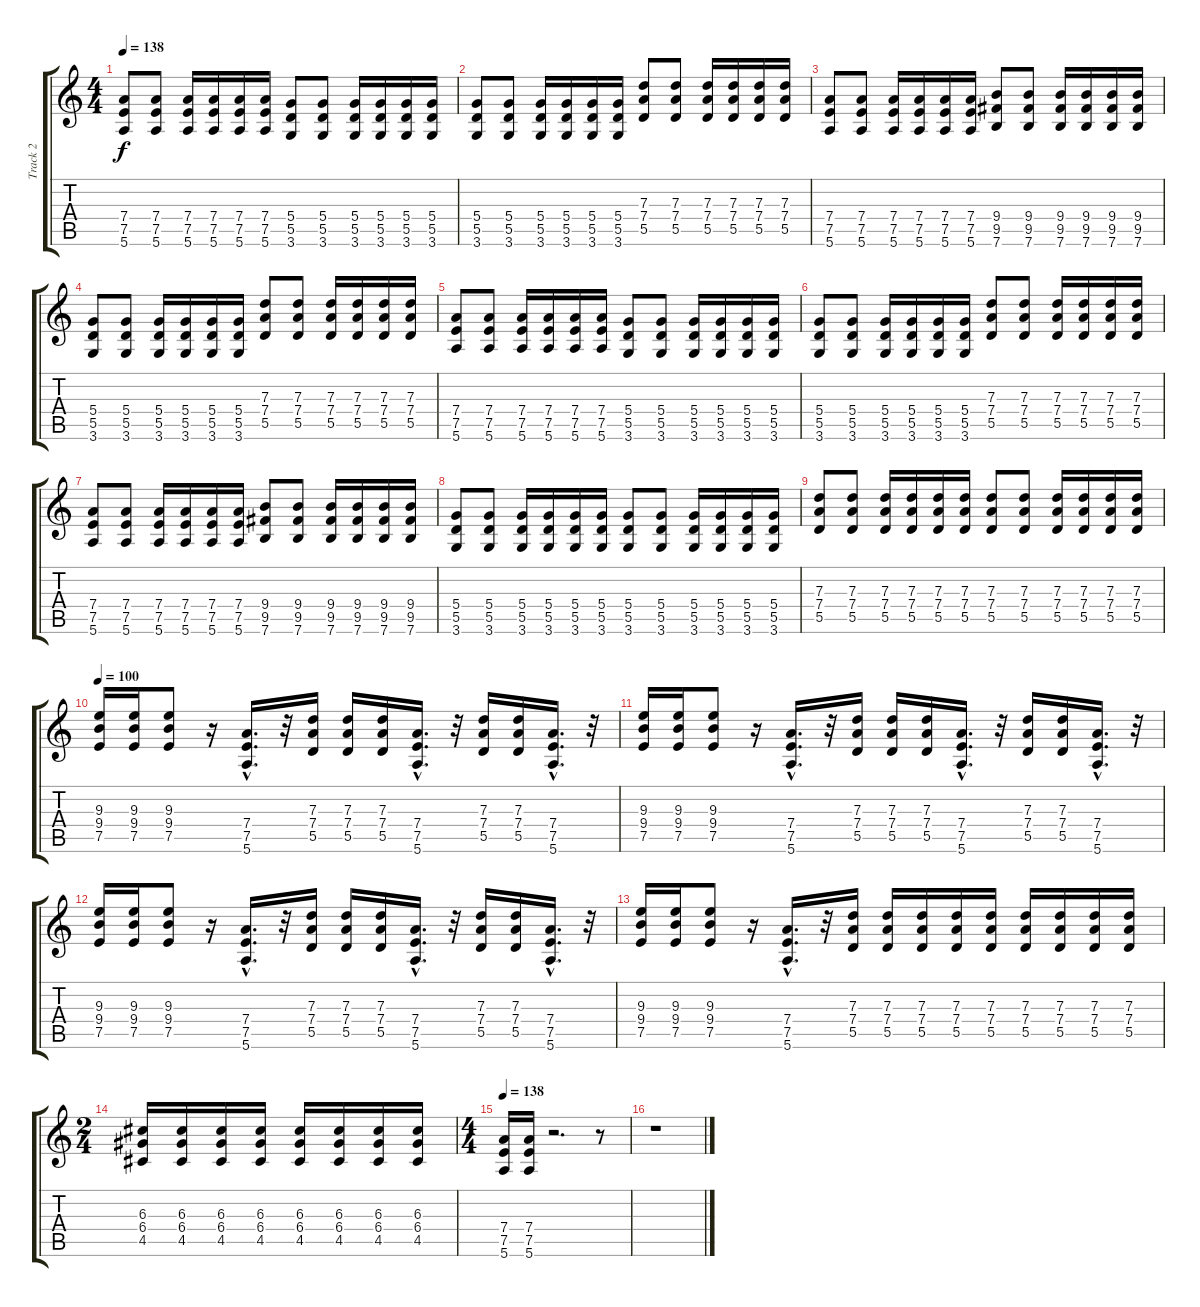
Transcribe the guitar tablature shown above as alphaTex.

\track ("Track 2" "Track 2") {instrument distortionguitar}
\staff {score tabs}
\tuning (E4 B3 G3 D3 A2 E2) {hide}
\ts (4 4)
\tempo 138
\clef g2
\ks c
(7.4 7.5 5.6).8{dy f} (7.4 7.5 5.6).8 (7.4 7.5 5.6).16 (7.4 7.5 5.6).16 (7.4 7.5 5.6).16 (7.4 7.5 5.6).16 (5.4 5.5 3.6).8 (5.4 5.5 3.6).8 (5.4 5.5 3.6).16 (5.4 5.5 3.6).16 (5.4 5.5 3.6).16 (5.4 5.5 3.6).16 |
(5.4 5.5 3.6).8 (5.4 5.5 3.6).8 (5.4 5.5 3.6).16 (5.4 5.5 3.6).16 (5.4 5.5 3.6).16 (5.4 5.5 3.6).16 (7.3 7.4 5.5).8 (7.3 7.4 5.5).8 (7.3 7.4 5.5).16 (7.3 7.4 5.5).16 (7.3 7.4 5.5).16 (7.3 7.4 5.5).16 |
(7.4 7.5 5.6).8 (7.4 7.5 5.6).8 (7.4 7.5 5.6).16 (7.4 7.5 5.6).16 (7.4 7.5 5.6).16 (7.4 7.5 5.6).16 (9.4 9.5 7.6).8 (9.4 9.5 7.6).8 (9.4 9.5 7.6).16 (9.4 9.5 7.6).16 (9.4 9.5 7.6).16 (9.4 9.5 7.6).16 |
(5.4 5.5 3.6).8 (5.4 5.5 3.6).8 (5.4 5.5 3.6).16 (5.4 5.5 3.6).16 (5.4 5.5 3.6).16 (5.4 5.5 3.6).16 (7.3 7.4 5.5).8 (7.3 7.4 5.5).8 (7.3 7.4 5.5).16 (7.3 7.4 5.5).16 (7.3 7.4 5.5).16 (7.3 7.4 5.5).16 |
(7.4 7.5 5.6).8 (7.4 7.5 5.6).8 (7.4 7.5 5.6).16 (7.4 7.5 5.6).16 (7.4 7.5 5.6).16 (7.4 7.5 5.6).16 (5.4 5.5 3.6).8 (5.4 5.5 3.6).8 (5.4 5.5 3.6).16 (5.4 5.5 3.6).16 (5.4 5.5 3.6).16 (5.4 5.5 3.6).16 |
(5.4 5.5 3.6).8 (5.4 5.5 3.6).8 (5.4 5.5 3.6).16 (5.4 5.5 3.6).16 (5.4 5.5 3.6).16 (5.4 5.5 3.6).16 (7.3 7.4 5.5).8 (7.3 7.4 5.5).8 (7.3 7.4 5.5).16 (7.3 7.4 5.5).16 (7.3 7.4 5.5).16 (7.3 7.4 5.5).16 |
(7.4 7.5 5.6).8 (7.4 7.5 5.6).8 (7.4 7.5 5.6).16 (7.4 7.5 5.6).16 (7.4 7.5 5.6).16 (7.4 7.5 5.6).16 (9.4 9.5 7.6).8 (9.4 9.5 7.6).8 (9.4 9.5 7.6).16 (9.4 9.5 7.6).16 (9.4 9.5 7.6).16 (9.4 9.5 7.6).16 |
(5.4 5.5 3.6).8 (5.4 5.5 3.6).8 (5.4 5.5 3.6).16 (5.4 5.5 3.6).16 (5.4 5.5 3.6).16 (5.4 5.5 3.6).16 (5.4 5.5 3.6).8 (5.4 5.5 3.6).8 (5.4 5.5 3.6).16 (5.4 5.5 3.6).16 (5.4 5.5 3.6).16 (5.4 5.5 3.6).16 |
(7.3 7.4 5.5).8 (7.3 7.4 5.5).8 (7.3 7.4 5.5).16 (7.3 7.4 5.5).16 (7.3 7.4 5.5).16 (7.3 7.4 5.5).16 (7.3 7.4 5.5).8 (7.3 7.4 5.5).8 (7.3 7.4 5.5).16 (7.3 7.4 5.5).16 (7.3 7.4 5.5).16 (7.3 7.4 5.5).16 |
\tempo 100
(9.3 9.4 7.5).16 (9.3 9.4 7.5).16 (9.3 9.4 7.5).8 r.16 (7.4{hac} 7.5{hac} 5.6{hac}).16{d} r.32 (7.3 7.4 5.5).16 (7.3 7.4 5.5).16 (7.3 7.4 5.5).16 (7.4{hac} 7.5{hac} 5.6{hac}).16{d} r.32 (7.3 7.4 5.5).16 (7.3 7.4 5.5).16 (7.4{hac} 7.5{hac} 5.6{hac}).16{d} r.32 |
(9.3 9.4 7.5).16 (9.3 9.4 7.5).16 (9.3 9.4 7.5).8 r.16 (7.4{hac} 7.5{hac} 5.6{hac}).16{d} r.32 (7.3 7.4 5.5).16 (7.3 7.4 5.5).16 (7.3 7.4 5.5).16 (7.4{hac} 7.5{hac} 5.6{hac}).16{d} r.32 (7.3 7.4 5.5).16 (7.3 7.4 5.5).16 (7.4{hac} 7.5{hac} 5.6{hac}).16{d} r.32 |
(9.3 9.4 7.5).16 (9.3 9.4 7.5).16 (9.3 9.4 7.5).8 r.16 (7.4{hac} 7.5{hac} 5.6{hac}).16{d} r.32 (7.3 7.4 5.5).16 (7.3 7.4 5.5).16 (7.3 7.4 5.5).16 (7.4{hac} 7.5{hac} 5.6{hac}).16{d} r.32 (7.3 7.4 5.5).16 (7.3 7.4 5.5).16 (7.4{hac} 7.5{hac} 5.6{hac}).16{d} r.32 |
(9.3 9.4 7.5).16 (9.3 9.4 7.5).16 (9.3 9.4 7.5).8 r.16 (7.4{hac} 7.5{hac} 5.6{hac}).16{d} r.32 (7.3 7.4 5.5).16 (7.3 7.4 5.5).16 (7.3 7.4 5.5).16 (7.3 7.4 5.5).16 (7.3 7.4 5.5).16 (7.3 7.4 5.5).16 (7.3 7.4 5.5).16 (7.3 7.4 5.5).16 (7.3 7.4 5.5).16 |
\ts (2 4)
(6.3 6.4 4.5).16 (6.3 6.4 4.5).16 (6.3 6.4 4.5).16 (6.3 6.4 4.5).16 (6.3 6.4 4.5).16 (6.3 6.4 4.5).16 (6.3 6.4 4.5).16 (6.3 6.4 4.5).16 |
\ts (4 4)
\tempo 138
(7.4 7.5 5.6).16 (7.4 7.5 5.6).16 r.2{d} r.8 |
r.1
